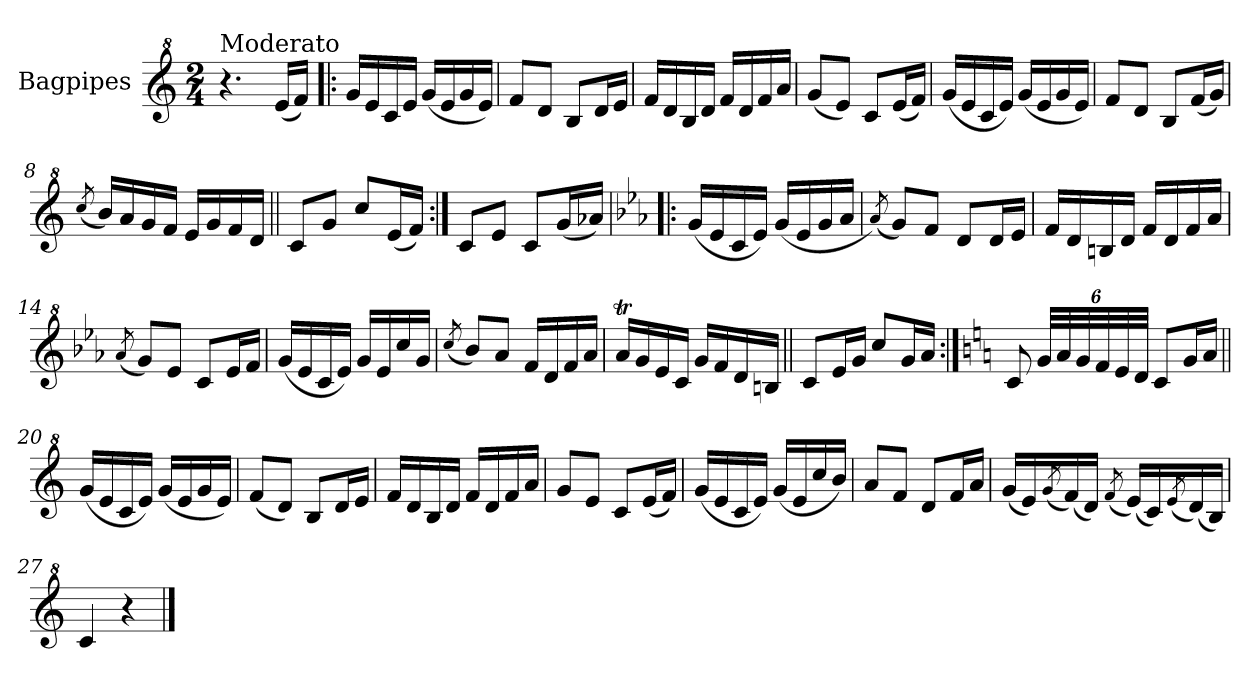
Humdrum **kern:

**kern
*part1
*staff1
*I"Bagpipes
*I'Bag
*clefG^2
*k[]
*C:
*M2/4
=1
!LO:TX:a:t=Moderato
4.r
(16ee/LL
16ff/JJ)
=2!|:
16gg/LL
16ee/
16cc/
16ee/JJ
(16gg/LL
16ee/
16gg/
16ee/JJ)
=3
8ff/L
8dd/J
8b/L
16dd/L
16ee/JJ
=4
16ff/LL
16dd/
16b/
16dd/JJ
16ff/LL
16dd/
16ff/
16aa/JJ
=5
(8gg/L
8ee/J)
8cc/L
(16ee/L
16ff/JJ)
=6
(16gg/LL
16ee/
16cc/
16ee/JJ)
(16gg/LL
16ee/
16gg/
16ee/JJ)
!!LO:LB:g=z
=7
8ff/L
8dd/J
8b/L
(16ff/L
16gg/JJ)
=8
(8qccc/
16bb/LL)
16aa/
16gg/
16ff/JJ
16ee/LL
16gg/
16ff/
16dd/JJ
=9||
8cc/L
8gg/J
8ccc/L
(16ee/L
16ff/JJ)
=10:|!
8cc/L
8ee/J
8cc/L
(16gg/L
16aa-X/JJ)
=11!|:
*k[b-e-a-]
*E-:
(16gg/LL
16ee-/
16cc/
16ee-/JJ)
(16gg/LL
16ee-/
16gg/
16aa-/JJ
!!LO:LB:g=z
=12
(8qaa-/)
8gg/L)
8ff/J
8dd/L
16dd/L
16ee-/JJ
=13
16ff/LL
16dd/
16bn/
16dd/JJ
16ff/LL
16dd/
16ff/
16aa-/JJ
=14
(8qaa-/
8gg/L)
8ee-/J
8cc/L
16ee-/L
16ff/JJ
=15
(16gg/LL
16ee-/
16cc/
16ee-/JJ)
16gg/LL
16ee-/
16ccc/
16gg/JJ
=16
(8qccc/
8bb-/L)
8aa-/J
16ff/LL
16dd/
16ff/
16aa-/JJ
!!LO:LB:g=z
=17
16aa-T/LL
16gg/
16ee-/
16cc/JJ
16gg/LL
16ff/
16dd/
16bn/JJ
=18||
8cc/L
16ee-/L
16gg/JJ
8ccc/L
16gg/L
16aa-/JJ
=19:|!
*k[]
*C:
8cc/
*Xbrackettup
48gg/LLL
48aa/
48gg/
48ff/
48ee/
48dd/JJJ
8cc/L
16gg/L
16aa/JJ
=20||
(16gg/LL
16ee/
16cc/
16ee/JJ)
(16gg/LL
16ee/
16gg/
16ee/JJ)
=21
(8ff/L
8dd/J)
8b/L
16dd/L
16ee/JJ
!!LO:LB:g=z
=22
16ff/LL
16dd/
16b/
16dd/JJ
16ff/LL
16dd/
16ff/
16aa/JJ
=23
8gg/L
8ee/J
8cc/L
(16ee/L
16ff/JJ)
=24
(16gg/LL
16ee/
16cc/
16ee/JJ)
(16gg/LL
16ee/
16ccc/
16bb/JJ)
=25
8aa/L
8ff/J
8dd/L
16ff/L
16aa/JJ
=26
(16gg/LL
16ee/)
(8qgg/
(16ff/)
16dd/JJ)
(8qff/
(16ee/LL)
16cc/)
(8qee/
(16dd/)
16b/JJ)
=27
4cc/
4r
==
*-
